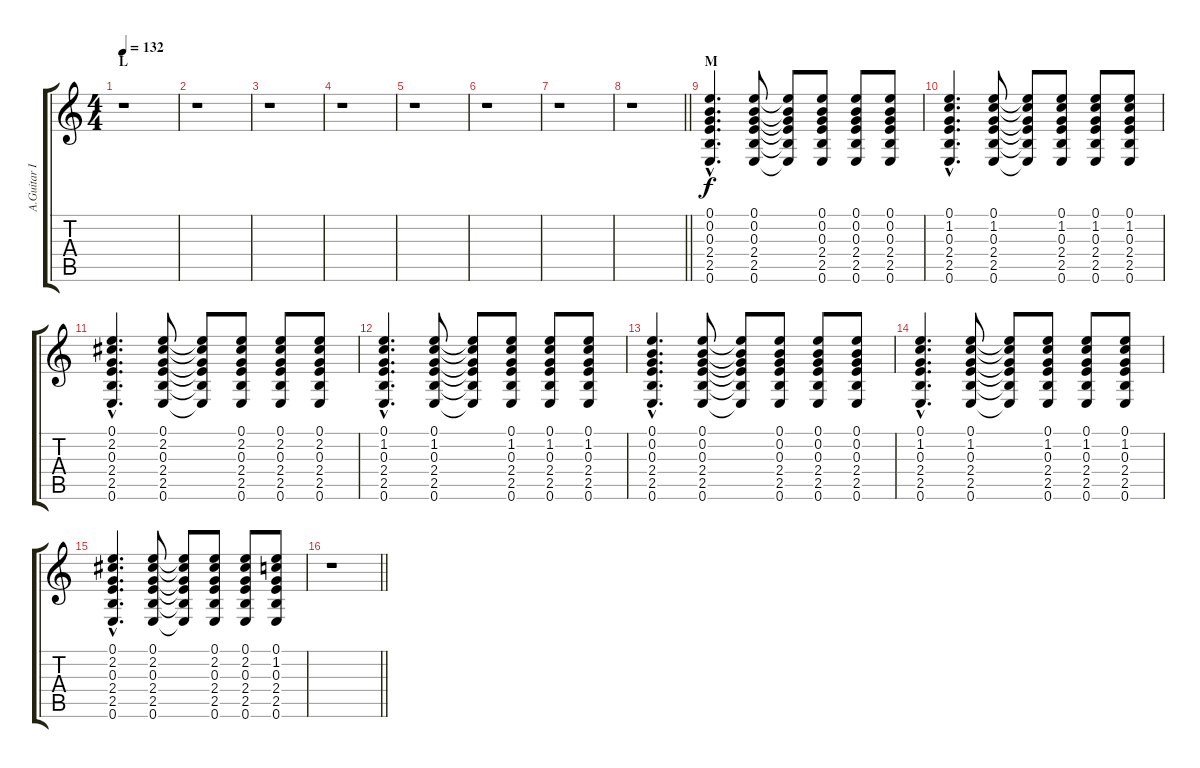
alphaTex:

\track ("A.Guitar II" "A.Guitar I") {instrument acousticguitarsteel}
\staff {score tabs}
\tuning (E4 B3 G3 D3 A2 E2) {hide}
\ts (4 4)
\section ("" "L")
\tempo 132
\clef g2
\ks c
r.1{dy f} |
r.1 |
r.1 |
r.1 |
r.1 |
r.1 |
r.1 |
\barLineRight lightlight
r.1 |
\section ("" "M")
(0.1{hac} 0.2{hac} 0.3{hac} 2.4{hac} 2.5{hac} 0.6{hac}).4{d} (0.1 0.2 0.3 2.4 2.5 0.6).8 (0.1{t} 0.2{t} 0.3{t} 2.4{t} 2.5{t} 0.6{t}).8 (0.1 0.2 0.3 2.4 2.5 0.6).8 (0.1 0.2 0.3 2.4 2.5 0.6).8 (0.1 0.2 0.3 2.4 2.5 0.6).8 |
(0.1{hac} 1.2{hac} 0.3{hac} 2.4{hac} 2.5{hac} 0.6{hac}).4{d} (0.1 1.2 0.3 2.4 2.5 0.6).8 (0.1{t} 1.2{t} 0.3{t} 2.4{t} 2.5{t} 0.6{t}).8 (0.1 1.2 0.3 2.4 2.5 0.6).8 (0.1 1.2 0.3 2.4 2.5 0.6).8 (0.1 1.2 0.3 2.4 2.5 0.6).8 |
(0.1{hac} 2.2{hac} 0.3{hac} 2.4{hac} 2.5{hac} 0.6{hac}).4{d} (0.1 2.2 0.3 2.4 2.5 0.6).8 (0.1{t} 2.2{t} 0.3{t} 2.4{t} 2.5{t} 0.6{t}).8 (0.1 2.2 0.3 2.4 2.5 0.6).8 (0.1 2.2 0.3 2.4 2.5 0.6).8 (0.1 2.2 0.3 2.4 2.5 0.6).8 |
(0.1{hac} 1.2{hac} 0.3{hac} 2.4{hac} 2.5{hac} 0.6{hac}).4{d} (0.1 1.2 0.3 2.4 2.5 0.6).8 (0.1{t} 1.2{t} 0.3{t} 2.4{t} 2.5{t} 0.6{t}).8 (0.1 1.2 0.3 2.4 2.5 0.6).8 (0.1 1.2 0.3 2.4 2.5 0.6).8 (0.1 1.2 0.3 2.4 2.5 0.6).8 |
(0.1{hac} 0.2{hac} 0.3{hac} 2.4{hac} 2.5{hac} 0.6{hac}).4{d} (0.1 0.2 0.3 2.4 2.5 0.6).8 (0.1{t} 0.2{t} 0.3{t} 2.4{t} 2.5{t} 0.6{t}).8 (0.1 0.2 0.3 2.4 2.5 0.6).8 (0.1 0.2 0.3 2.4 2.5 0.6).8 (0.1 0.2 0.3 2.4 2.5 0.6).8 |
(0.1{hac} 1.2{hac} 0.3{hac} 2.4{hac} 2.5{hac} 0.6{hac}).4{d} (0.1 1.2 0.3 2.4 2.5 0.6).8 (0.1{t} 1.2{t} 0.3{t} 2.4{t} 2.5{t} 0.6{t}).8 (0.1 1.2 0.3 2.4 2.5 0.6).8 (0.1 1.2 0.3 2.4 2.5 0.6).8 (0.1 1.2 0.3 2.4 2.5 0.6).8 |
(0.1{hac} 2.2{hac} 0.3{hac} 2.4{hac} 2.5{hac} 0.6{hac}).4{d} (0.1 2.2 0.3 2.4 2.5 0.6).8 (0.1{t} 2.2{t} 0.3{t} 2.4{t} 2.5{t} 0.6{t}).8 (0.1 2.2 0.3 2.4 2.5 0.6).8 (0.1 2.2 0.3 2.4 2.5 0.6).8 (0.1 1.2 0.3 2.4 2.5 0.6).8 |
\barLineRight lightlight
r.1
